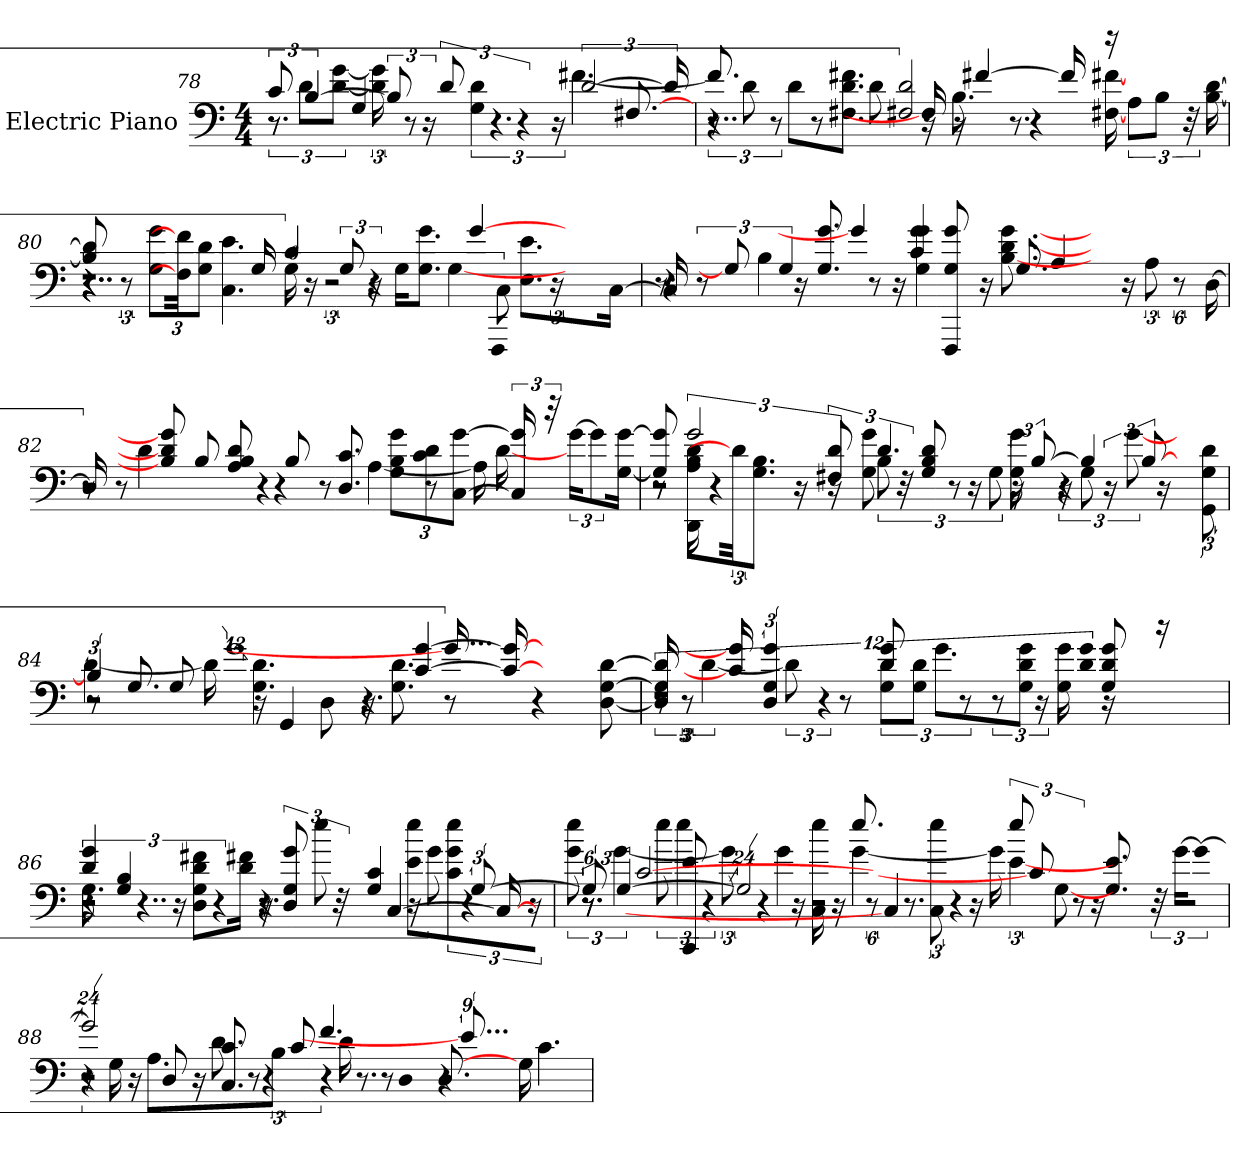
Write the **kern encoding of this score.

**kern
*part1
*staff1
*I"Electric Piano
*I'E.Pno
*clefF4
*M4/4
=78
*^
*	*^
12c	12r	8.r
[6B	12d\L	.
.	[12g\ [12dJ	.
.	.	4G
12B]	24g] 24d]	.
.	8r	.
24r	.	.
12d	.	.
.	6G 6d	.
.	.	4.r
6r	.	.
.	24r	.
[3d	[4.f#X	.
.	.	[8.F#X
24d]	.	.
=79	=79	=79
8.f#]	12r	4..r
.	12d	.
.	12r	.
8d\L	.	.
.	8r	.
8.F#X\ 8.d 8.f#XJ	.	.
.	8d	.
.	.	3F#X 3d
16F#]	16r	.
16r	8.B	.
[4f#X	.	.
.	8.r	.
.	.	48%11r
16f#]	.	.
16r	[16F#X [16f#X	.
12A\L	4ryy	4ryy
12B\J	.	.
48r	.	.
[16B [16d	.	.
=80	=80	=80
*	*^	*^
*	*	*	*	*
8B] 8d]	4.r	4..r	4..r	6%5r
12r	.	.	.	.
12g\ 12GL	.	.	.	.
48F#] 48f#]	.	.	.	.
12d\ 12GJ	.	.	.	.
.	4.e 4.C	.	.	.
16G	.	.	.	.
.	.	6c	16G	.
16r	.	.	.	.
.	.	.	3r	.
12G	.	.	.	.
24r	.	48%7r	.	.
16G\KL	.	.	.	.
8.g\ 8.GJ	.	.	.	.
.	[4G	[4g	.	.
.	.	.	8C	6FFF
8.E\ 8.eL	.	.	.	.
.	.	.	24r	.
.	48%7ryy	48%7ryy	48%7ryy	48%7ryy
[16C\Jk	.	.	.	.
*	*	*v	*v	*v
=81	=81	=81
16C]	8.r	4r
12r	.	.
12G]	.	.
.	4B	.
6G	.	.
.	.	16r
.	.	8.G 8.g
4g]	.	.
.	8r	.
.	.	16r
.	4G 4g	4c 4g
8G 8g 8FFF	.	.
16r	.	.
.	[8.d [8.B [8.g	8.G
4A	.	.
.	48%19ryy	48%19ryy
16r	.	.
12A	.	.
48%5r	.	.
[16D	.	.
=82	=82	=82
16D]	8r	3r
8r	.	.
.	4d	.
8d] 8B] 8g]	.	.
8B	.	.
.	.	12B 12d 12A
.	4r	.
.	.	48%13r
8B	.	.
8r	.	.
.	[4A	.
12g\ 12G 12BL	.	8.D 8.c
12d\ 12c	.	.
[12C\ [12gJ	.	.
.	16A]	8r
24C] 24g]	[16d	.
48r	.	.
[24g\KL	8.ryy	8.ryy
12g\]	.	.
[16G\ [16gJk	.	.
=83	=83	=83
*	*	*^
8G] 8g]	8r	8r	2r
8B\ 8dL	16d 16DD 16A	3g	.
.	4r	.	.
48d]	.	.	.
8.G\ 8.BJ	.	.	.
.	16r	.	.
12d 12F#X	.	24r	.
.	12B	4.d	8g 8G
48r	.	.	.
8G 8B 8d	.	.	.
.	12r	.	.
.	.	.	16r
.	12G	.	.
24r	.	.	16g 16G
[12B	.	.	.
.	16r	.	6r
4B]	8G	.	.
.	.	24r	.
.	.	[12B	[12g
.	16r	.	.
.	48%7ryy	48%7ryy	48%7ryy
12d 12G 12GG	.	.	.
=84	=84	=84	=84
6B]	[4d	8r	2r
.	.	8.G	.
8G	.	.	.
.	16d]	.	.
12%7g	.	.	.
.	4.G 4.d	16r	.
.	.	4GG	.
.	.	.	8D
.	.	16r	4.r
.	8.G 8.d	[4c [4g	.
18...g]	8r	.	.
.	.	16c_ 16g_	.
6r	.	.	.
.	48%13ryy	48%13ryy	48%13ryy
[8D [8G [8d	.	.	.
*	*	*v	*v
=85	=85	=85
16D] 16G] 16d]	12r	12%11r
12r	.	.
.	[6d	.
16c] 16g]	.	.
6D 6G 6g	.	.
.	12d]	.
.	6r	.
8r	.	.
8g 8d	12G\ 12dL	.
.	12G\ 12dJ	.
8.g\L	.	.
.	12r	.
.	12r	.
8G\ 8d 8gJ	.	.
.	24r	.
.	16G 16g	.
.	.	12d 12g
8d 8G 8g	16r	.
.	8ryy	8ryy
16r	.	.
=86	=86	=86
*	*	*^
4g 4d	8.G	6r	2r
.	.	6G 6B	.
.	4..r	.	.
16r	.	.	.
8d\ 8D 8G 8f#XL	.	.	.
.	.	6r	.
16d\ 16f#XJk	.	.	.
16r	.	8.r	4r
12D 12g 12G	.	.	.
.	8ee	.	.
48r	.	.	.
4c 4G	.	.	.
.	.	[4C	.
.	8e\ 8eeL	.	16r
.	.	.	12g
.	12g\ 12ee 12cJ	.	.
.	.	.	48%5r
[12G	.	.	.
.	.	16C_	.
.	24r	.	.
=87	=87	=87	=87
*	*	*^	*^
*	*	*	*	*	*
48%5G]	12g 12ee	12r	8r	8.r	8.r
.	[6g	[6G	.	.	.
[2c	.	.	.	.	.
.	.	.	12ee	.	.
.	.	.	.	8CC 8e	4ee
.	.	.	6r	.	.
.	12g]	48%19G]	.	.	.
.	.	.	.	4r	.
.	4g	.	.	.	.
.	.	.	16r	.	.
.	.	.	16ee 16C	.	2r
.	.	.	16r	.	.
.	.	.	[4g	8.ee	.
.	48%5r	.	.	.	.
4C]	.	.	.	.	.
.	.	8.r	.	.	.
.	12C 12ee	.	.	.	.
.	.	.	.	4r	.
.	16r	.	.	.	.
.	.	.	16g]	.	.
.	[6e	12ee	.	.	.
8c]	.	.	.	.	.
.	.	.	[8G	.	.
.	.	12r	.	.	.
.	.	.	.	.	16r
8.e 8.G	.	.	.	.	.
.	48%17ryy	48%17ryy	48%17ryy	48%17ryy	48%17ryy
48r	.	.	.	.	.
[24g\KL	.	.	.	.	.
8g\J_	.	.	.	.	.
*	*	*	*v	*v	*v
=88	=88	=88	=88
48%13g]	8r	4r	3r
.	16G	.	.
.	16r	.	.
.	8.A\L	8D	.
16r	.	.	.
8.C 8.c	.	.	12d
.	.	8r	.
.	.	.	48%19r
.	12B\J	.	.
.	.	8c	.
4.f	48%7r	.	.
.	.	8.r	.
.	6D	.	.
.	.	8.D	16d
.	6r	.	.
.	.	.	8r
9...e]	.	.	.
.	24%13ryy	24%13ryy	24%13ryy
16G]	.	.	.
4.c	.	.	.
*v	*v	*v	*v
=
*-
